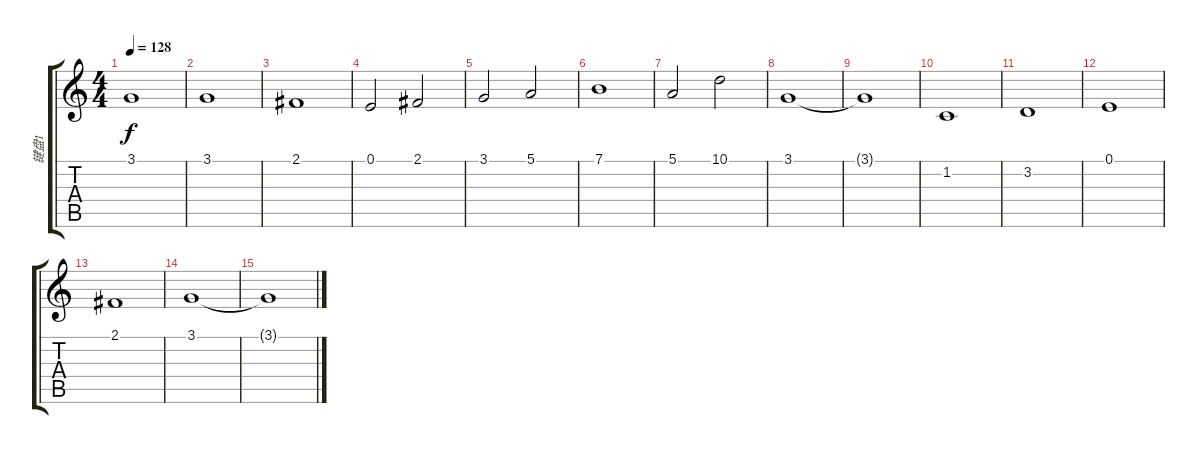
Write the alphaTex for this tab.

\track ("键盘1" "键盘1") {instrument synthstrings1}
\staff {score tabs}
\tuning (E4 B3 G3 D3 A2 E2) {hide}
\ts (4 4)
\tempo 128
\clef g2
\ks c
3.1{t}.1{dy f} |
3.1.1 |
2.1.1 |
0.1.2 2.1.2 |
3.1.2 5.1.2 |
7.1.1 |
5.1.2 10.1.2 |
3.1.1 |
3.1{t}.1 |
1.2.1 |
3.2.1 |
0.1.1 |
2.1.1 |
3.1.1 |
3.1{t}.1
